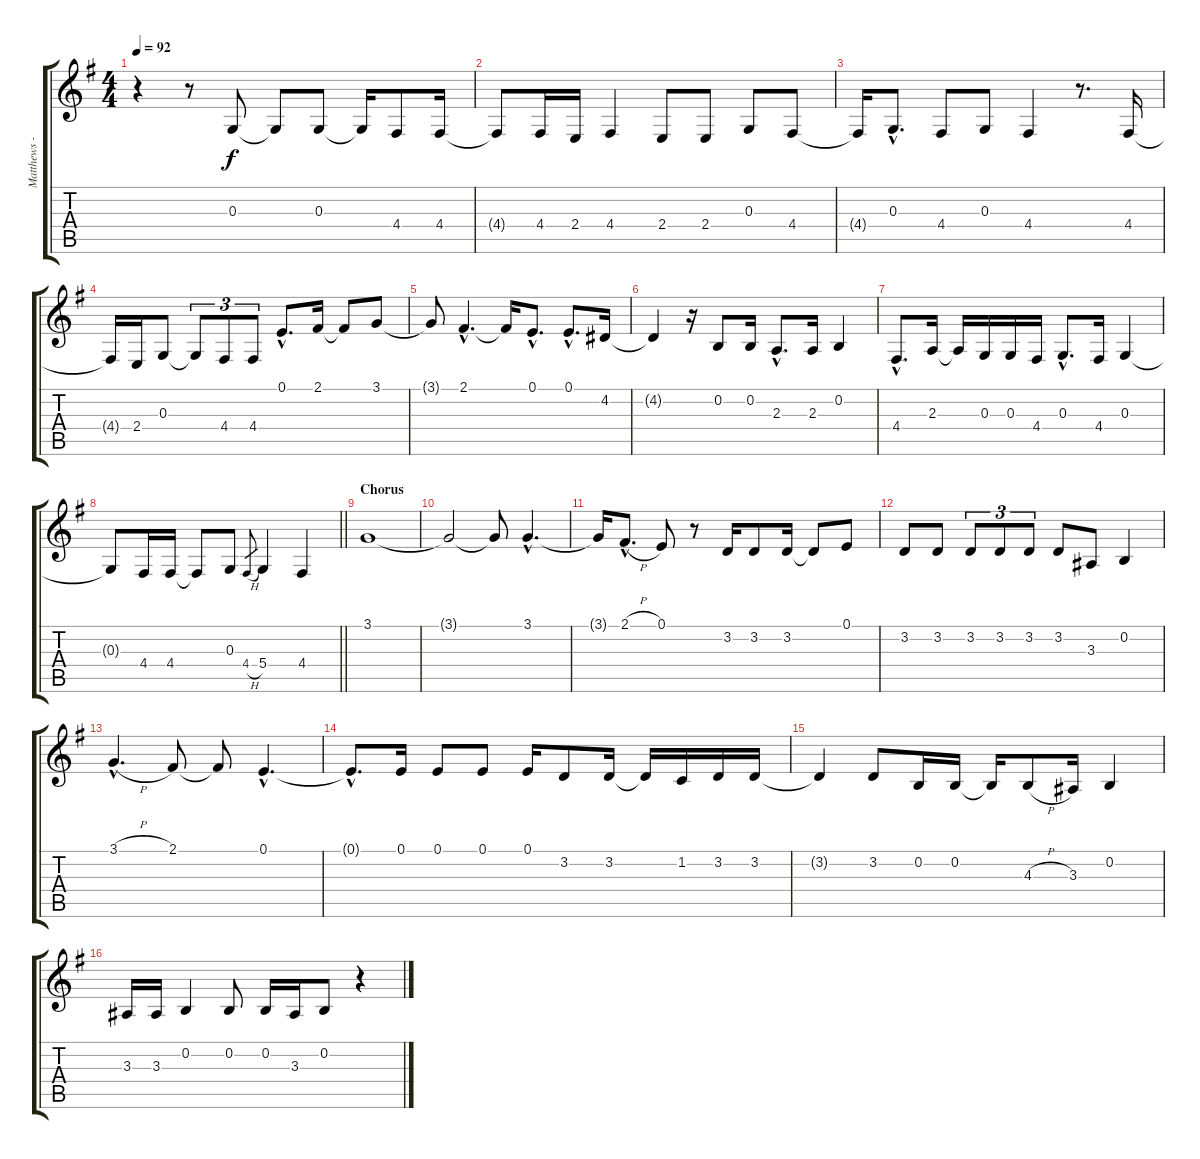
\track ("Matthews - Vocals" "Matthews -") {instrument flute}
\staff {score tabs}
\tuning (E4 B3 G3 D3 A2 E2) {hide}
\ts (4 4)
\tempo 92
\clef g2
\ks g
r.4{dy f} r.8 0.3.8 0.3{t}.8 0.3.8 0.3{t}.16 4.4.8 4.4.16 |
4.4{t}.8 4.4.16 2.4.16 4.4.4 2.4.8 2.4.8 0.3.8 4.4.8 |
4.4{t}.16 0.3{hac}.8{d} 4.4.8 0.3.8 4.4.4 r.8{d} 4.4.16 |
4.4{t}.16 2.4.16 0.3.8 0.3{t}.8{tu (3 2)} 4.4.8{tu (3 2)} 4.4.8{tu (3 2)} 0.1{hac}.8{d} 2.1.16 2.1{t}.8 3.1.8 |
3.1{t}.8 2.1{hac}.4{d} 2.1{t}.16 0.1{hac}.8{d} 0.1{hac}.8{d} 4.2.16 |
4.2{t}.4 r.16 0.2.8 0.2.16 2.3{hac}.8{d} 2.3.16 0.2.4 |
4.4{hac}.8{d} 2.3.16 2.3{t}.16 0.3.16 0.3.16 4.4.16 0.3{hac}.8{d} 4.4.16 0.3.4 |
\barLineRight lightlight
0.3{t}.8 4.4.16 4.4.16 4.4{t}.8 0.3.8 4.4{h}.8{gr} 5.4.4 4.4.4 |
\section ("" "Chorus")
3.1.1 |
3.1{t}.2 3.1{t}.8 3.1{hac}.4{d} |
3.1{t}.16 2.1{h hac}.8{d} 0.1.8 r.8 3.2.16 3.2.8 3.2.16 3.2{t}.8 0.1.8 |
3.2.8 3.2.8 3.2.8{tu (3 2)} 3.2.8{tu (3 2)} 3.2.8{tu (3 2)} 3.2.8 3.3.8 0.2.4 |
3.1{h hac}.4{d} 2.1.8 2.1{t}.8 0.1{hac}.4{d} |
0.1{hac t}.8{d} 0.1.16 0.1.8 0.1.8 0.1.16 3.2.8 3.2.16 3.2{t}.16 1.2.16 3.2.16 3.2.16 |
3.2{t}.4 3.2.8 0.2.16 0.2.16 0.2{t}.16 4.3{h}.8 3.3.16 0.2.4 |
3.3.16 3.3.16 0.2.4 0.2.8 0.2.16 3.3.16 0.2.8 r.4
